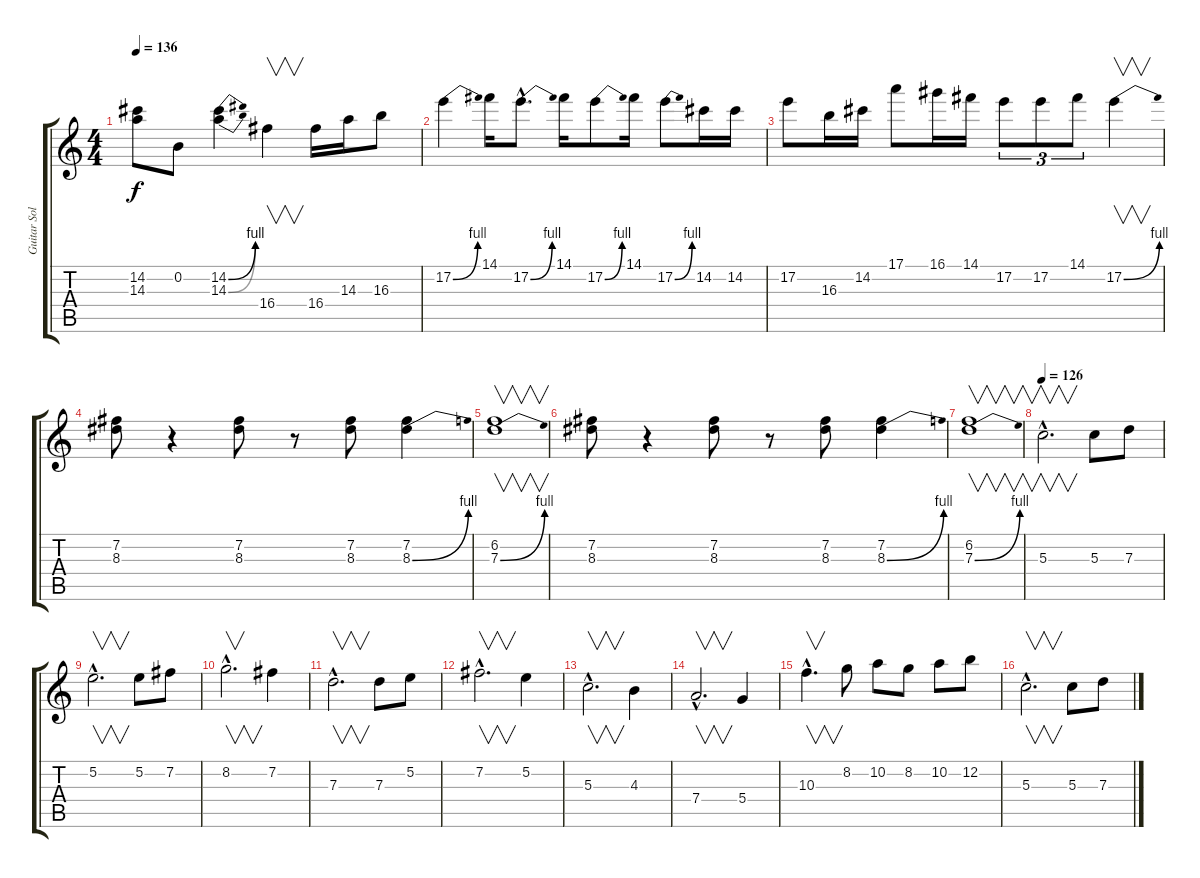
\track ("Guitar Solo And Fills" "Guitar Sol") {instrument overdrivenguitar}
\staff {score tabs}
\tuning (E4 B3 G3 D3 A2 E2) {hide}
\ts (4 4)
\tempo 136
\clef g2
\ks c
(14.2{t} 14.3{t}).8{dy f} 0.2.8 (14.2{be (bend 0 0 60 4)} 14.3{be (bend 0 0 60 4)}).4 16.4.4{v} 16.4.16 14.3.16 16.3.8 |
17.2{be (bend 0 0 60 4)}.4 14.1.16 17.2{be (bend 0 0 60 4) hac}.8{d} 14.1.16 17.2{be (bend 0 0 60 4)}.8 14.1.16 17.2{be (bend 0 0 60 4)}.8 14.2.16 14.2.16 |
17.2.8 16.3.16 14.2.16 17.1.8 16.1.16 14.1.16 17.2.8{tu (3 2)} 17.2.8{tu (3 2)} 14.1.8{tu (3 2)} 17.2{be (bend 0 0 60 4)}.4{v} |
(7.2 8.3).8{balance 9} r.4 (7.2 8.3).8 r.8 (7.2 8.3).8 (7.2 8.3{be (bend 0 0 60 4)}).4 |
(6.2 7.3{be (bend 0 0 60 4)}).1{v} |
(7.2 8.3).8 r.4 (7.2 8.3).8 r.8 (7.2 8.3).8 (7.2 8.3{be (bend 0 0 60 4)}).4 |
(6.2 7.3{be (bend 0 0 60 4)}).1{v} |
\tempo 126
5.3{hac}.2{v d} 5.3.8 7.3.8 |
5.2{hac}.2{v d} 5.2.8 7.2.8 |
8.2{hac}.2{v d} 7.2.4 |
7.3{hac}.2{v d} 7.3.8 5.2.8 |
7.2{hac}.2{v d} 5.2.4 |
5.3{hac}.2{v d} 4.3.4 |
7.4{hac}.2{v d} 5.4.4 |
10.3{hac}.4{v d} 8.2.8 10.2.8 8.2.8 10.2.8 12.2.8 |
5.3{hac}.2{v d} 5.3.8 7.3.8
